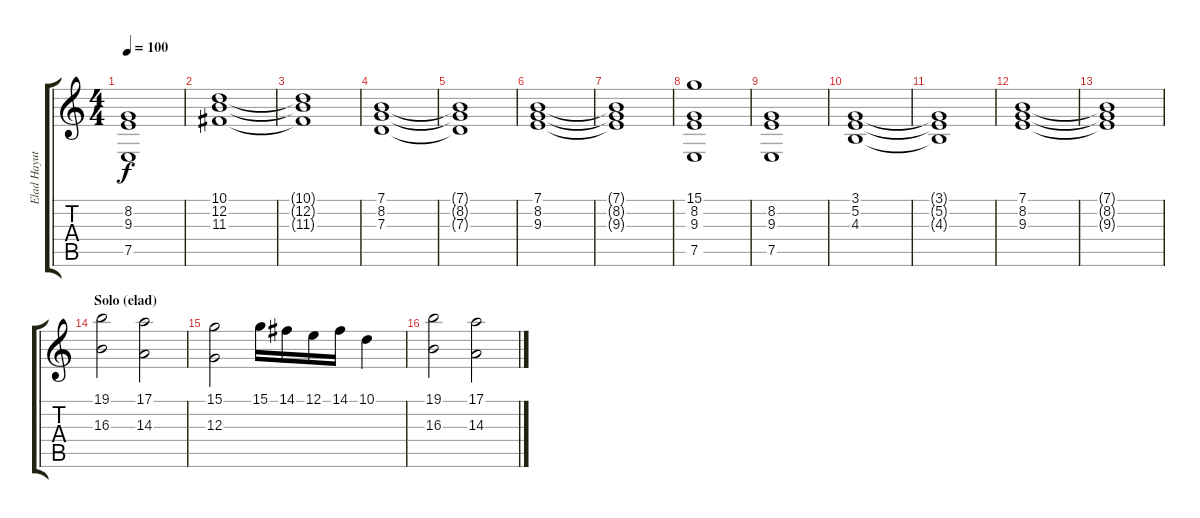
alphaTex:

\track ("Elad Hayut" "Elad Hayut") {instrument stringensemble1}
\staff {score tabs}
\tuning (E4 B3 G3 D3 A2 E2) {hide}
\ts (4 4)
\tempo 100
\clef g2
\ks c
(8.2 9.3 7.5).1{dy f} |
(10.1 12.2 11.3).1 |
(10.1{t} 12.2{t} 11.3{t}).1 |
(7.1 8.2 7.3).1 |
(7.1{t} 8.2{t} 7.3{t}).1 |
(7.1 8.2 9.3).1{volume 9} |
(7.1{t} 8.2{t} 9.3{t}).1 |
(15.1 8.2 9.3 7.5).1 |
(8.2 9.3 7.5).1 |
(3.1 5.2 4.3).1 |
(3.1{t} 5.2{t} 4.3{t}).1 |
(7.1 8.2 9.3).1{volume 13} |
(7.1{t} 8.2{t} 9.3{t}).1 |
\section ("" "Solo (elad)")
(19.1 16.3).2 (17.1 14.3).2 |
(15.1 12.3).2 15.1.16 14.1.16 12.1.16 14.1.16 10.1.4 |
(19.1 16.3).2 (17.1 14.3).2
